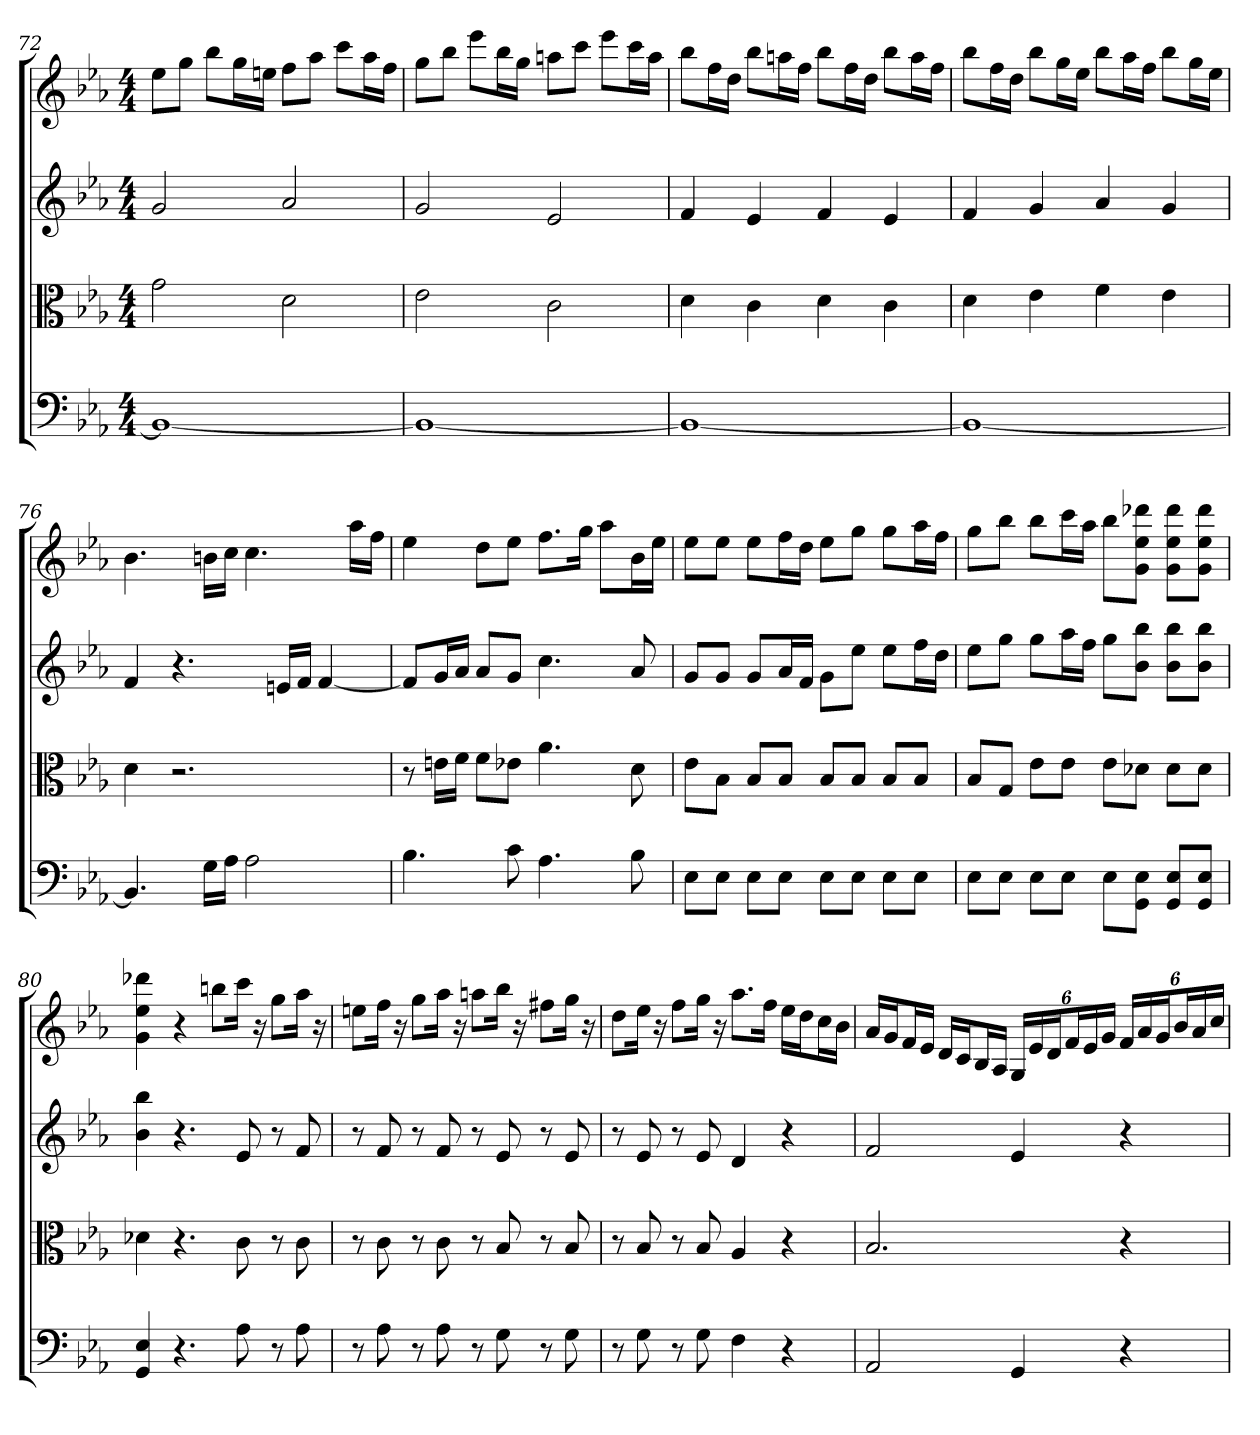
**kern	**kern	**kern	**kern
*part4	*part3	*part2	*part1
*staff4	*staff3	*staff2	*staff1
*clefF4	*clefC3	*	*
*k[b-e-a-]	*k[b-e-a-]	*k[b-e-a-]	*k[b-e-a-]
*E-:	*E-:	*E-:	*E-:
*M4/4	*M4/4	*M4/4	*M4/4
=72	=72	=72	=72
1BB-_	2g	2g	8ee-L
.	.	.	8ggJ
.	.	.	8bb-L
.	.	.	16ggL
.	.	.	16eenJJ
.	2d	2a-	8ffL
.	.	.	8aa-J
.	.	.	8cccL
.	.	.	16aa-L
.	.	.	16ffJJ
=73	=73	=73	=73
1BB-_	2e-	2g	8ggL
.	.	.	8bb-J
.	.	.	8eee-L
.	.	.	16bb-L
.	.	.	16ggJJ
.	2c	2e-	8aanL
.	.	.	8cccJ
.	.	.	8eee-L
.	.	.	16cccL
.	.	.	16aaJJ
=74	=74	=74	=74
1BB-_	4d	4f	8bb-L
.	.	.	16ffL
.	.	.	16ddJJ
.	4c	4e-	8bb-L
.	.	.	16aanL
.	.	.	16ffJJ
.	4d	4f	8bb-L
.	.	.	16ffL
.	.	.	16ddJJ
.	4c	4e-	8bb-L
.	.	.	16aaL
.	.	.	16ffJJ
=75	=75	=75	=75
1BB-_	4d	4f	8bb-L
.	.	.	16ffL
.	.	.	16ddJJ
.	4e-	4g	8bb-L
.	.	.	16ggL
.	.	.	16ee-JJ
.	4f	4a-	8bb-L
.	.	.	16aa-L
.	.	.	16ffJJ
.	4e-	4g	8bb-L
.	.	.	16ggL
.	.	.	16ee-JJ
=76	=76	=76	=76
4.BB-]	4d	4f	4.b-
.	2.r	4.r	.
16G\LL	.	.	16bnLL
16A-\JJ	.	.	16ccJJ
2A-	.	.	4.cc
.	.	16enLL	.
.	.	16fJJ	.
.	.	[4f	.
.	.	.	16aa-LL
.	.	.	16ffJJ
=77	=77	=77	=77
4.B-	8r	8fL]	4ee-
.	16en\LL	16gL	.
.	16f\JJ	16a-JJ	.
.	8f\L	8a-L	8ddL
8c	8e-X\J	8gJ	8ee-J
4.A-	4.a-	4.cc	8.ffL
.	.	.	16ggJk
.	.	.	8aa-L
8B-	8d	8a-	16b-L
.	.	.	16ee-JJ
=78	=78	=78	=78
8E-\L	8e-\L	8gL	8ee-L
8E-\J	8B-\J	8gJ	8ee-J
8E-\L	8B-/L	8gL	8ee-L
8E-\J	8B-/J	16a-L	16ffL
.	.	16fJJ	16ddJJ
8E-\L	8B-/L	8gL	8ee-L
8E-\J	8B-/J	8ee-J	8ggJ
8E-\L	8B-/L	8ee-L	8ggL
8E-\J	8B-/J	16ffL	16aa-L
.	.	16ddJJ	16ffJJ
=79	=79	=79	=79
8E-\L	8B-/L	8ee-L	8ggL
8E-\J	8G/J	8ggJ	8bb-J
8E-\L	8e-\L	8ggL	8bb-L
8E-\J	8e-\J	16aa-L	16cccL
.	.	16ffJJ	16aa-JJ
8E-\L	8e-\L	8ggL	8bb-L
8GG\ 8E-\J	8d-X\J	8b- 8bb-J	8g 8ee- 8ddd-XJ
8GG/ 8E-/L	8d-\L	8b- 8bb-L	8g 8ee- 8ddd-L
8GG/ 8E-/J	8d-\J	8b- 8bb-J	8g 8ee- 8ddd-J
=80	=80	=80	=80
4GG 4E-	4d-X	4b- 4bb-	4g 4ee- 4ddd-X
4.r	4.r	4.r	4r
.	.	.	8bbnL
8A-	8c	8e-	16cccJk
.	.	.	16r
8r	8r	8r	8ggL
8A-	8c	8f	16aa-Jk
.	.	.	16r
=81	=81	=81	=81
8r	8r	8r	8eenL
8A-	8c	8f	16ffJk
.	.	.	16r
8r	8r	8r	8ggL
8A-	8c	8f	16aa-Jk
.	.	.	16r
8r	8r	8r	8aanL
8G	8B-	8e-	16bb-Jk
.	.	.	16r
8r	8r	8r	8ff#XL
8G	8B-	8e-	16ggJk
.	.	.	16r
=82	=82	=82	=82
8r	8r	8r	8ddL
8G	8B-	8e-	16ee-Jk
.	.	.	16r
8r	8r	8r	8ffL
8G	8B-	8e-	16ggJk
.	.	.	16r
4F	4A-	4d	8.aa-L
.	.	.	16ffJk
4r	4r	4r	16ee-LL
.	.	.	16ddJ
.	.	.	16ccL
.	.	.	16b-JJ
=83	=83	=83	=83
2AA-	2.B-	2f	16a-LL
.	.	.	16gJ
.	.	.	16fL
.	.	.	16e-JJ
.	.	.	16dLL
.	.	.	16cJ
.	.	.	16B-L
.	.	.	16A-JJ
4GG	.	4e-	24GLL
.	.	.	24e-
.	.	.	24dJ
.	.	.	24fL
.	.	.	24e-
.	.	.	24gJJ
4r	4r	4r	24fLL
.	.	.	24a-
.	.	.	24gJ
.	.	.	24b-L
.	.	.	24a-
.	.	.	24ccJJ
=	=	=	=
*-	*-	*-	*-
